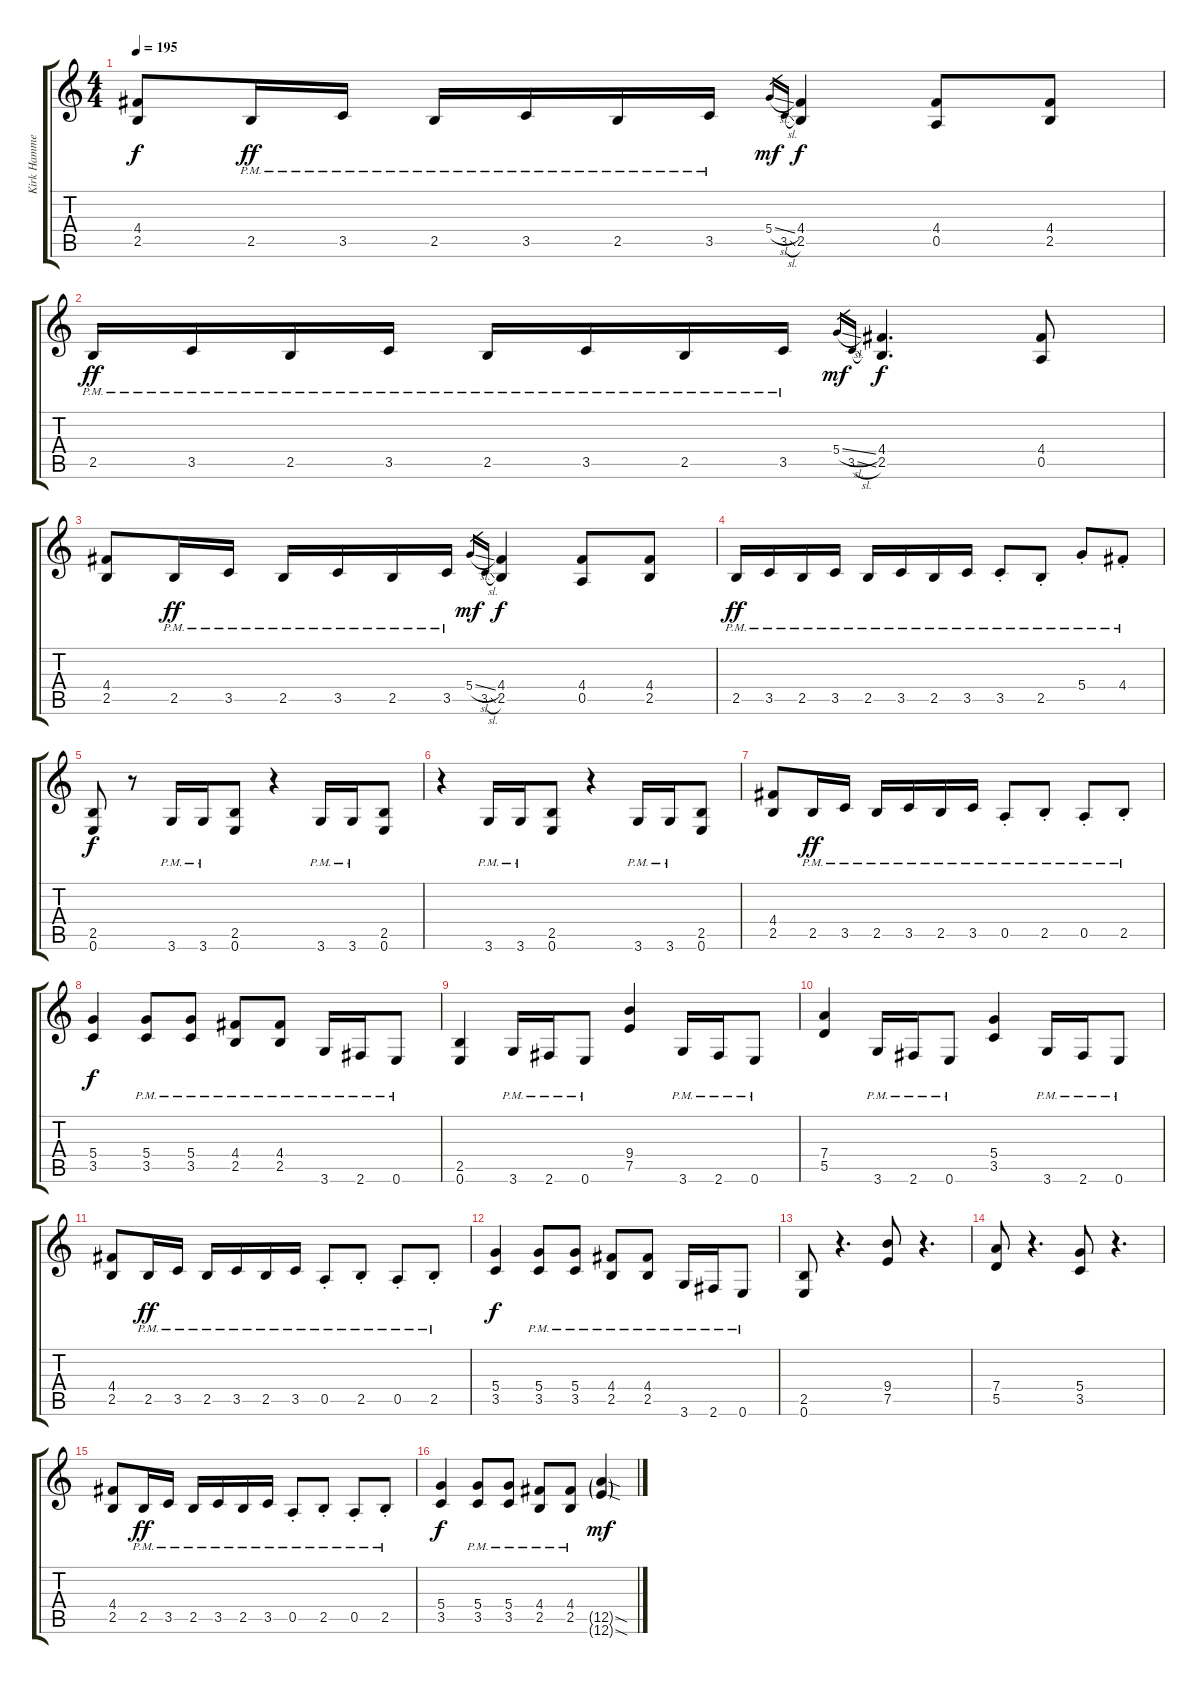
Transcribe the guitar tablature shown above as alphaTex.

\track ("Kirk Hammett" "Kirk Hamme") {instrument distortionguitar}
\staff {score tabs}
\tuning (E4 B3 G3 D3 A2 E2) {hide}
\ts (4 4)
\tempo 195
\clef g2
\ks c
(4.4 2.5).8{dy f} 2.5{pm}.16{dy ff} 3.5{pm}.16 2.5{pm}.16 3.5{pm}.16 2.5{pm}.16 3.5{pm}.16 5.4{sl}.16{gr dy mf} 3.5{sl}.16{gr} (4.4 2.5).4{dy f} (4.4 0.5).8 (4.4 2.5).8 |
2.5{pm}.16{dy ff} 3.5{pm}.16 2.5{pm}.16 3.5{pm}.16 2.5{pm}.16 3.5{pm}.16 2.5{pm}.16 3.5{pm}.16 5.4{sl}.16{gr dy mf} 3.5{sl}.16{gr} (4.4 2.5).4{d dy f} (4.4 0.5).8 |
(4.4 2.5).8 2.5{pm}.16{dy ff} 3.5{pm}.16 2.5{pm}.16 3.5{pm}.16 2.5{pm}.16 3.5{pm}.16 5.4{sl}.16{gr dy mf} 3.5{sl}.16{gr} (4.4 2.5).4{dy f} (4.4 0.5).8 (4.4 2.5).8 |
2.5{pm}.16{dy ff} 3.5{pm}.16 2.5{pm}.16 3.5{pm}.16 2.5{pm}.16 3.5{pm}.16 2.5{pm}.16 3.5{pm}.16 3.5{pm st}.8 2.5{pm st}.8 5.4{pm st}.8 4.4{pm st}.8 |
(2.5 0.6).8{dy f} r.8 3.6{pm}.16 3.6{pm}.16 (2.5 0.6).8 r.4 3.6{pm}.16 3.6{pm}.16 (2.5 0.6).8 |
r.4 3.6{pm}.16 3.6{pm}.16 (2.5 0.6).8 r.4 3.6{pm}.16 3.6{pm}.16 (2.5 0.6).8 |
(4.4 2.5).8 2.5{pm}.16{dy ff} 3.5{pm}.16 2.5{pm}.16 3.5{pm}.16 2.5{pm}.16 3.5{pm}.16 0.5{pm st}.8 2.5{pm st}.8 0.5{pm st}.8 2.5{pm st}.8 |
(5.4 3.5).4{dy f} (5.4{pm} 3.5{pm}).8 (5.4{pm} 3.5{pm}).8 (4.4{pm} 2.5{pm}).8 (4.4{pm} 2.5{pm}).8 3.6{pm}.16 2.6{pm}.16 0.6{pm}.8 |
(2.5 0.6).4 3.6{pm}.16 2.6{pm}.16 0.6{pm}.8 (9.4 7.5).4 3.6{pm}.16 2.6{pm}.16 0.6{pm}.8 |
(7.4 5.5).4 3.6{pm}.16 2.6{pm}.16 0.6{pm}.8 (5.4 3.5).4 3.6{pm}.16 2.6{pm}.16 0.6{pm}.8 |
(4.4 2.5).8 2.5{pm}.16{dy ff} 3.5{pm}.16 2.5{pm}.16 3.5{pm}.16 2.5{pm}.16 3.5{pm}.16 0.5{pm st}.8 2.5{pm st}.8 0.5{pm st}.8 2.5{pm st}.8 |
(5.4 3.5).4{dy f} (5.4{pm} 3.5{pm}).8 (5.4{pm} 3.5{pm}).8 (4.4{pm} 2.5{pm}).8 (4.4{pm} 2.5{pm}).8 3.6{pm}.16 2.6{pm}.16 0.6{pm}.8 |
(2.5 0.6).8 r.4{d} (9.4 7.5).8 r.4{d} |
(7.4 5.5).8 r.4{d} (5.4 3.5).8 r.4{d} |
(4.4 2.5).8 2.5{pm}.16{dy ff} 3.5{pm}.16 2.5{pm}.16 3.5{pm}.16 2.5{pm}.16 3.5{pm}.16 0.5{pm st}.8 2.5{pm st}.8 0.5{pm st}.8 2.5{pm st}.8 |
(5.4 3.5).4{dy f} (5.4{pm} 3.5{pm}).8 (5.4{pm} 3.5{pm}).8 (4.4{pm} 2.5{pm}).8 (4.4{pm} 2.5{pm}).8 (12.5{sod g} 12.6{sod g}).4{dy mf}
